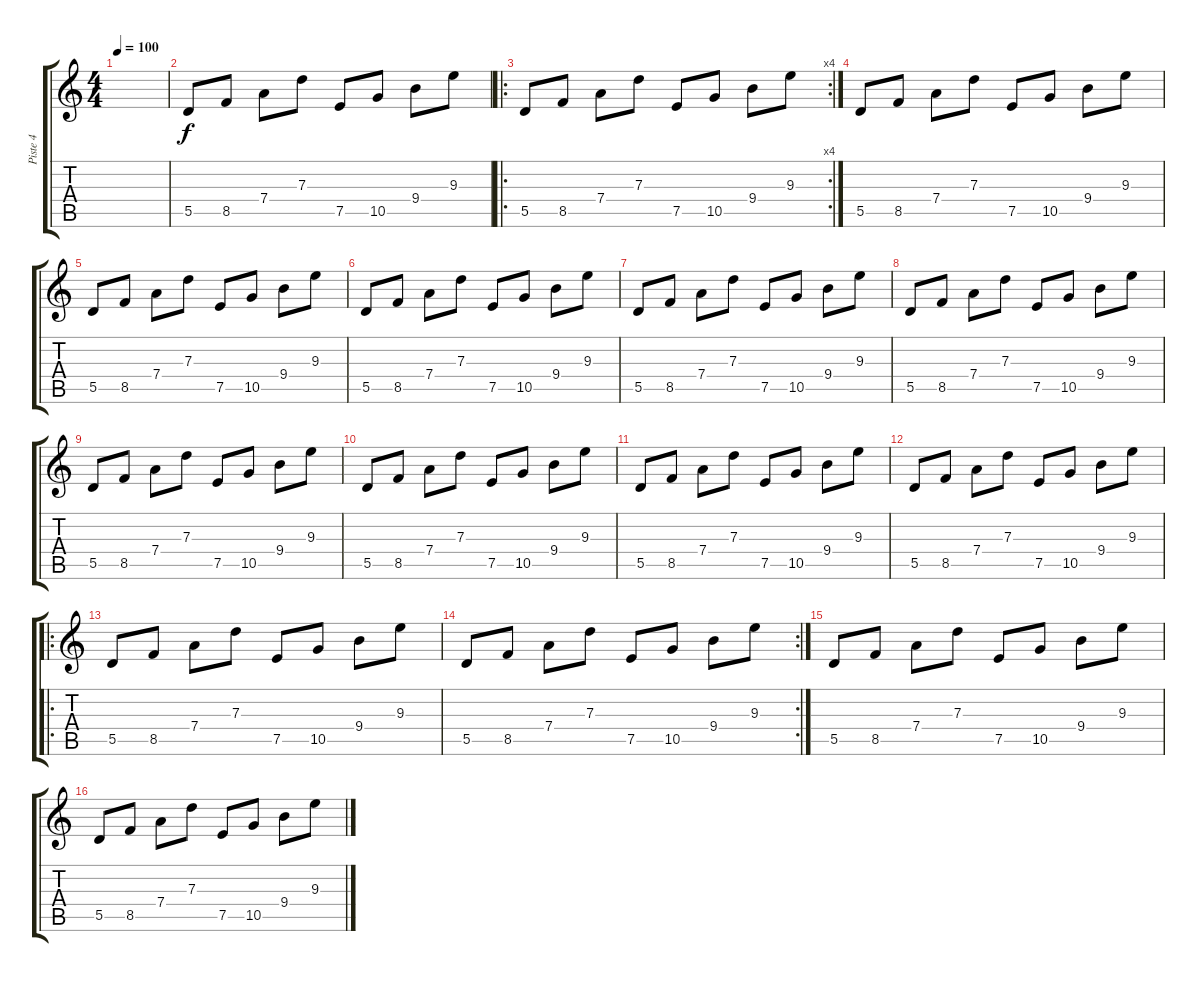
\track ("Piste 4" "Piste 4") {instrument electricguitarmuted}
\staff {score tabs}
\tuning (E4 B3 G3 D3 A2 E2) {hide}
\ts (4 4)
\tempo 100
\clef g2
\ks c
|
5.5.8 8.5.8 7.4.8 7.3.8 7.5.8 10.5.8 9.4.8 9.3.8 |
\ro
\rc 4
5.5.8 8.5.8 7.4.8 7.3.8 7.5.8 10.5.8 9.4.8 9.3.8 |
5.5.8 8.5.8 7.4.8 7.3.8 7.5.8 10.5.8 9.4.8 9.3.8 |
5.5.8 8.5.8 7.4.8 7.3.8 7.5.8 10.5.8 9.4.8 9.3.8 |
5.5.8 8.5.8 7.4.8 7.3.8 7.5.8 10.5.8 9.4.8 9.3.8 |
5.5.8 8.5.8 7.4.8 7.3.8 7.5.8 10.5.8 9.4.8 9.3.8 |
5.5.8 8.5.8 7.4.8 7.3.8 7.5.8 10.5.8 9.4.8 9.3.8 |
5.5.8 8.5.8 7.4.8 7.3.8 7.5.8 10.5.8 9.4.8 9.3.8 |
5.5.8 8.5.8 7.4.8 7.3.8 7.5.8 10.5.8 9.4.8 9.3.8 |
5.5.8 8.5.8 7.4.8 7.3.8 7.5.8 10.5.8 9.4.8 9.3.8 |
5.5.8 8.5.8 7.4.8 7.3.8 7.5.8 10.5.8 9.4.8 9.3.8 |
\ro
5.5.8 8.5.8 7.4.8 7.3.8 7.5.8 10.5.8 9.4.8 9.3.8 |
\rc 2
5.5.8 8.5.8 7.4.8 7.3.8 7.5.8 10.5.8 9.4.8 9.3.8 |
5.5.8 8.5.8 7.4.8 7.3.8 7.5.8 10.5.8 9.4.8 9.3.8 |
5.5.8 8.5.8 7.4.8 7.3.8 7.5.8 10.5.8 9.4.8 9.3.8
